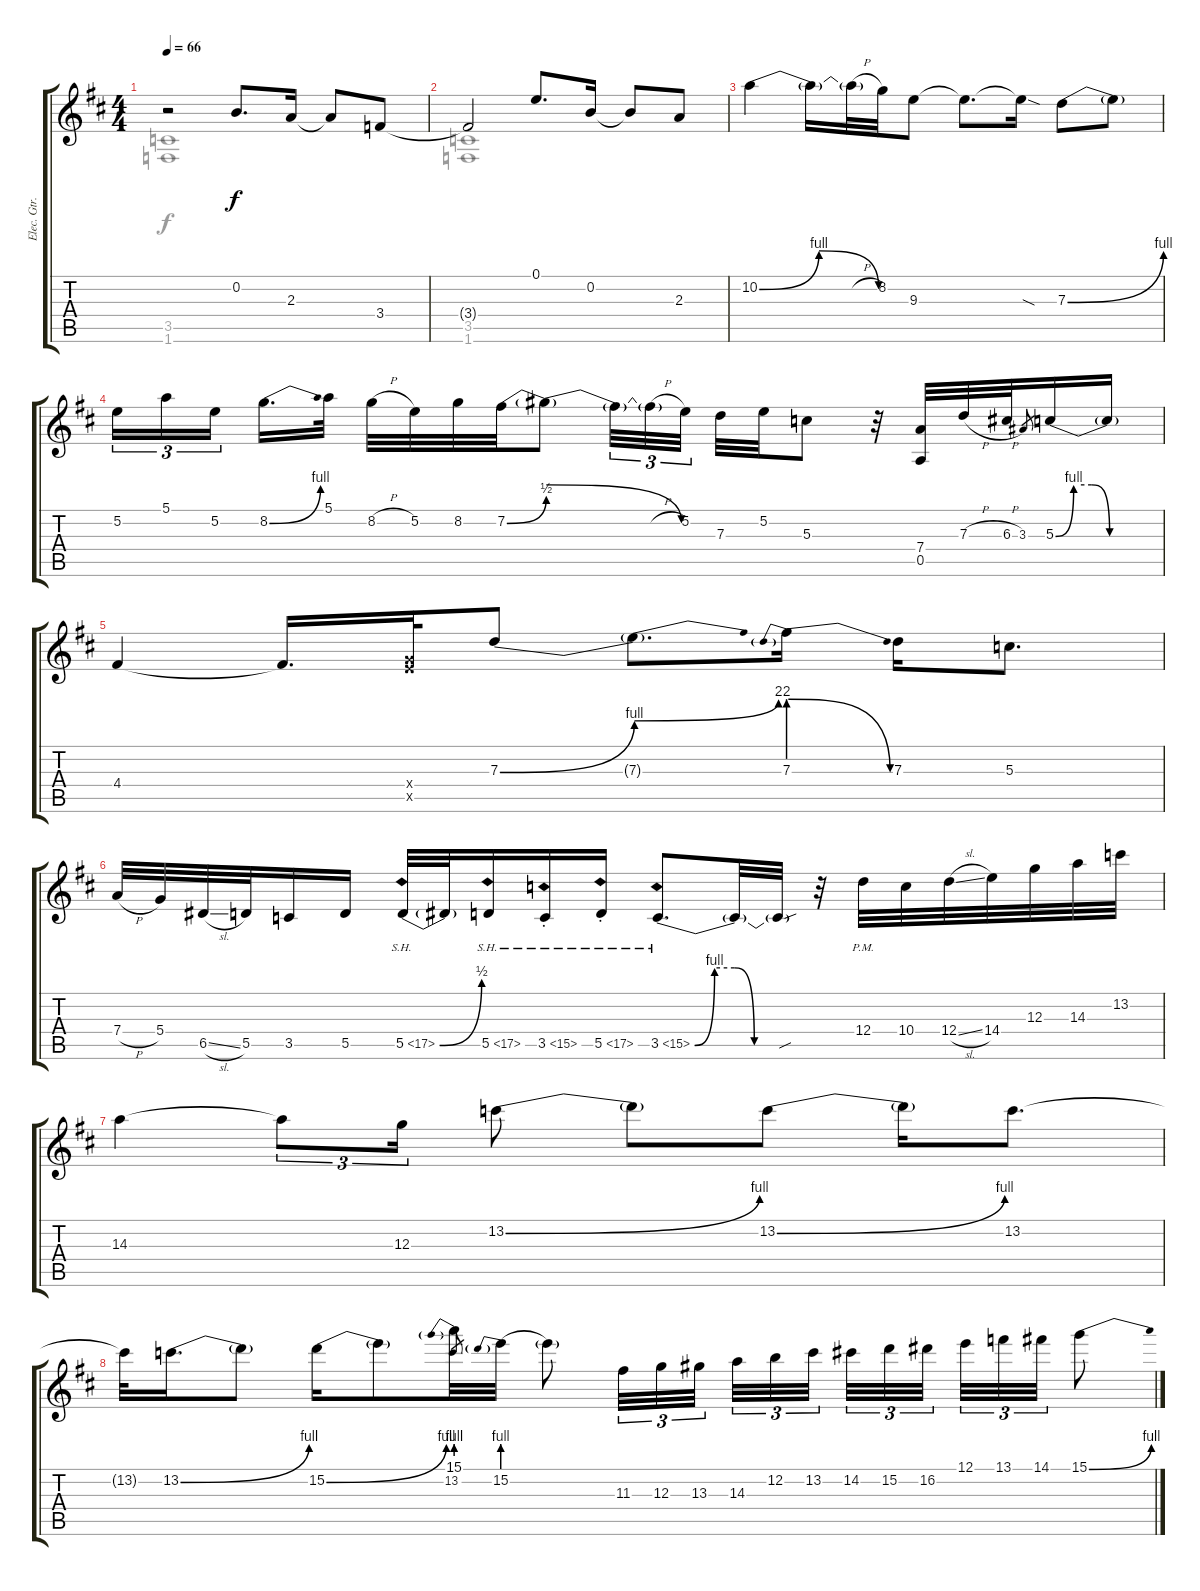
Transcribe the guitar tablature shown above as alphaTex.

\track ("Elec. Gtr. 1" "Elec. Gtr.") {instrument distortionguitar}
\staff {score tabs}
\tuning (E4 B3 G3 D3 A2 E2) {hide}
\voice
\ts (4 4)
\tempo 66
\clef g2
\ks d
r.2{dy f volume 14} 0.2.8{d} 2.3.16 2.3{t}.8 3.4.8 |
3.4{t}.2 0.1.8{d} 0.2.16 0.2{t}.8 2.3.8 |
10.2{be (bendrelease 0 0 53 4 53 4 60 0)}.4{volume 16} 10.2{t}.16 10.2{h t}.32 8.2.32 9.3.8 9.3{t}.8{d} 9.3{sod t}.16 7.3{be (bend 0 0 60 4)}.8 7.3{t}.8 |
5.2.16{tu (3 2)} 5.1.16{tu (3 2)} 5.2.16{tu (3 2) beam splitsecondary} 8.2{be (bend 0 0 60 4)}.16{d} 5.1.32 8.2{h}.32 5.2.32 8.2.32 7.2{be (bend 0 0 60 2)}.32 7.2{be (release 0 4 60 0) t}.8 7.2{t}.32{tu (3 2)} 7.2{h t}.32{tu (3 2)} 5.2.32{tu (3 2) beam splitsecondary} 7.3.32 5.2.32 5.3.8 r.32 (7.4 0.5).32 7.3{h}.32 6.3{h}.32 3.3.8{gr} 5.3{be (custom 0 0 10 4 20 4 30 0 60 0)}.16 5.3{t}.16 |
4.4.4 4.4{t}.16{d} (5.4{x} 7.5{x}).32 7.3{be (bend 0 0 60 4)}.8 7.3{be (bend 0 4 60 8) t}.8{d} 7.3{be (prebendrelease 0 8 60 0)}.16 7.3.16 5.3.8{d} |
7.4{h}.32 5.4.32 6.5{sl}.32 5.5.32 3.5.16 5.5.16 5.5{be (bend 0 0 60 2) sh 12}.32 5.5{t}.32 5.5{sh 12}.16 3.5{sh 12 st}.16 5.5{sh 12 st}.16 3.5{be (custom 0 0 10 4 20 4 30 0 60 0) sh 12}.8{d} 3.5{t}.32 3.5{sou t}.32 r.32 12.4{pm}.32 10.4.32 12.4{sl}.32 14.4.32 12.3.32 14.3.32 13.2.32 |
14.3.4 14.3{t}.8{tu (3 2)} 12.3.16{tu (3 2)} 13.2{be (bend 0 0 60 4)}.8 13.2{t}.8 13.2{be (bend 0 0 60 4)}.8 13.2{t}.16 13.2.8{d} |
13.2{t}.32 13.2{be (bend 0 0 60 4)}.16{d} 13.2{t}.8 15.2{be (bend 0 0 60 4)}.16 15.2{t}.8 15.1{be (prebend 0 4 60 4)}.32 13.2.8{gr} 15.2{be (prebend 0 4 60 4)}.32 15.2{t}.8 11.3.32{tu (3 2)} 12.3.32{tu (3 2)} 13.3.32{tu (3 2) beam splitsecondary} 14.3.32{tu (3 2)} 12.2.32{tu (3 2)} 13.2.32{tu (3 2)} 14.2.32{tu (3 2)} 15.2.32{tu (3 2)} 16.2.32{tu (3 2) beam splitsecondary} 12.1.32{tu (3 2)} 13.1.32{tu (3 2)} 14.1.32{tu (3 2)} 15.1{be (bend 0 0 60 4)}.8
\voice
\clef g2
\ottava regular
\simile none
\ks d
(3.5 1.6).1{dy f} |
(3.5 1.6).1 |
|
|
|
|
|
